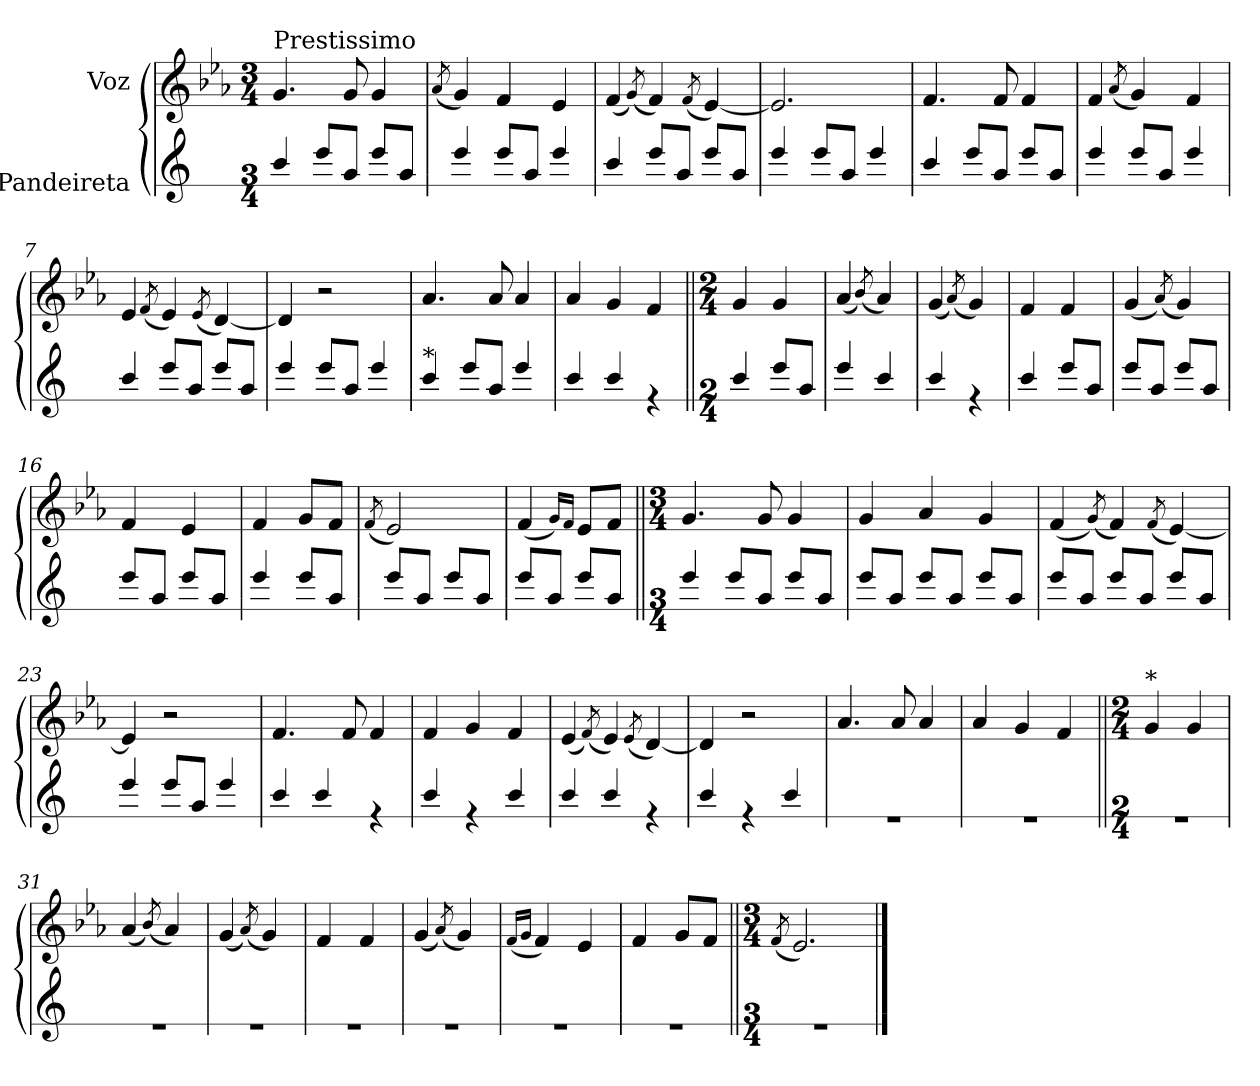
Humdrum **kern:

**kern	**kern
*part2	*part1
*staff2	*staff1
*I"Pandeireta	*I"Voz
*stria1	*
*	*clefG2
*k[]	*k[b-e-a-]
*C:	*E-:
*M3/4	*M3/4
=1	=1
!	!LO:TX:a:t=Prestissimo
4b/	4.g/
8dd/L	.
8g/J	8g/
8dd/L	4g/
8g/J	.
=2	=2
.	(8qa-/
4dd/	4g/)
8dd/L	4f/
8g/J	.
4dd/	4e-/
=3	=3
4b/	(4f/
.	(8qg/)
8dd/L	4f/)
8g/J	.
.	(8qf/
8dd/L	[4e-/)
8g/J	.
=4	=4
4dd/	2.e-/]
8dd/L	.
8g/J	.
4dd/	.
=5	=5
4b/	4.f/
8dd/L	.
8g/J	8f/
8dd/L	4f/
8g/J	.
=6	=6
4dd/	4f/
.	(8qa-/
8dd/L	4g/)
8g/J	.
4dd/	4f/
!!LO:LB:g=z
=7	=7
4b/	4e-/
.	(8qf/
8dd/L	4e-/)
8g/J	.
.	(8qe-/
8dd/L	[4d/)
8g/J	.
=8	=8
4dd/	4d/]
8dd/L	2r
8g/J	.
4dd/	.
=9	=9
!LO:TX:a:t=*	!
4b/	4.a-/
8dd/L	.
8g/J	8a-/
4dd/	4a-/
=10	=10
4b/	4a-/
4b/	4g/
4r	4f/
=11||	=11||
*M2/4	*M2/4
4b/	4g/
8dd/L	4g/
8g/J	.
=12	=12
4dd/	(4a-/
.	(8qb-/)
4b/	4a-/)
=13	=13
4b/	(4g/
.	(8qa-/)
4r	4g/)
=14	=14
4b/	4f/
8dd/L	4f/
8g/J	.
=15	=15
8dd/L	(4g/
8g/J	.
.	(8qa-/)
8dd/L	4g/)
8g/J	.
!!LO:LB:g=z
=16	=16
8dd/L	4f/
8g/J	.
8dd/L	4e-/
8g/J	.
=17	=17
4dd/	4f/
8dd/L	8g/L
8g/J	8f/J
=18	=18
.	(8qf/
8dd/L	2e-/)
8g/J	.
8dd/L	.
8g/J	.
=19	=19
8dd/L	(4f/
8g/J	.
.	16qg/LL)
.	16qf/JJ
8dd/L	8e-/L
8g/J	8f/J
=20||	=20||
*M3/4	*M3/4
4dd/	4.g/
8dd/L	.
8g/J	8g/
8dd/L	4g/
8g/J	.
=21	=21
8dd/L	4g/
8g/J	.
8dd/L	4a-/
8g/J	.
8dd/L	4g/
8g/J	.
=22	=22
8dd/L	(4f/
8g/J	.
.	(8qg/)
8dd/L	4f/)
8g/J	.
.	(8qf/
8dd/L	[4e-/)
8g/J	.
!!LO:LB:g=z
=23	=23
4dd/	4e-/]
8dd/L	2r
8g/J	.
4dd/	.
=24	=24
4b/	4.f/
4b/	.
.	8f/
4r	4f/
=25	=25
4b/	4f/
4r	4g/
4b/	4f/
=26	=26
4b/	(4e-/
.	(8qf/)
4b/	4e-/)
.	(8qe-/
4r	[4d/)
=27	=27
4b/	4d/]
4r	2r
4b/	.
=28	=28
2.r	4.a-/
.	8a-/
.	4a-/
=29	=29
2.r	4a-/
.	4g/
.	4f/
=30||	=30||
*M2/4	*M2/4
!	!LO:TX:a:t=*
2r	4g/
.	4g/
=31	=31
2r	(4a-/
.	(8qb-/)
.	4a-/)
=32	=32
2r	(4g/
.	(8qa-/)
.	4g/)
!!LO:LB:g=z
=33	=33
2r	4f/
.	4f/
=34	=34
2r	(4g/
.	(8qa-/)
.	4g/)
=35	=35
.	(16qf/LL
.	16qg/JJ
2r	4f/)
.	4e-/
=36	=36
2r	4f/
.	8g/L
.	8f/J
=37||	=37||
*M3/4	*M3/4
.	(8qf/
2.r	2.e-/)
==	==
*-	*-
